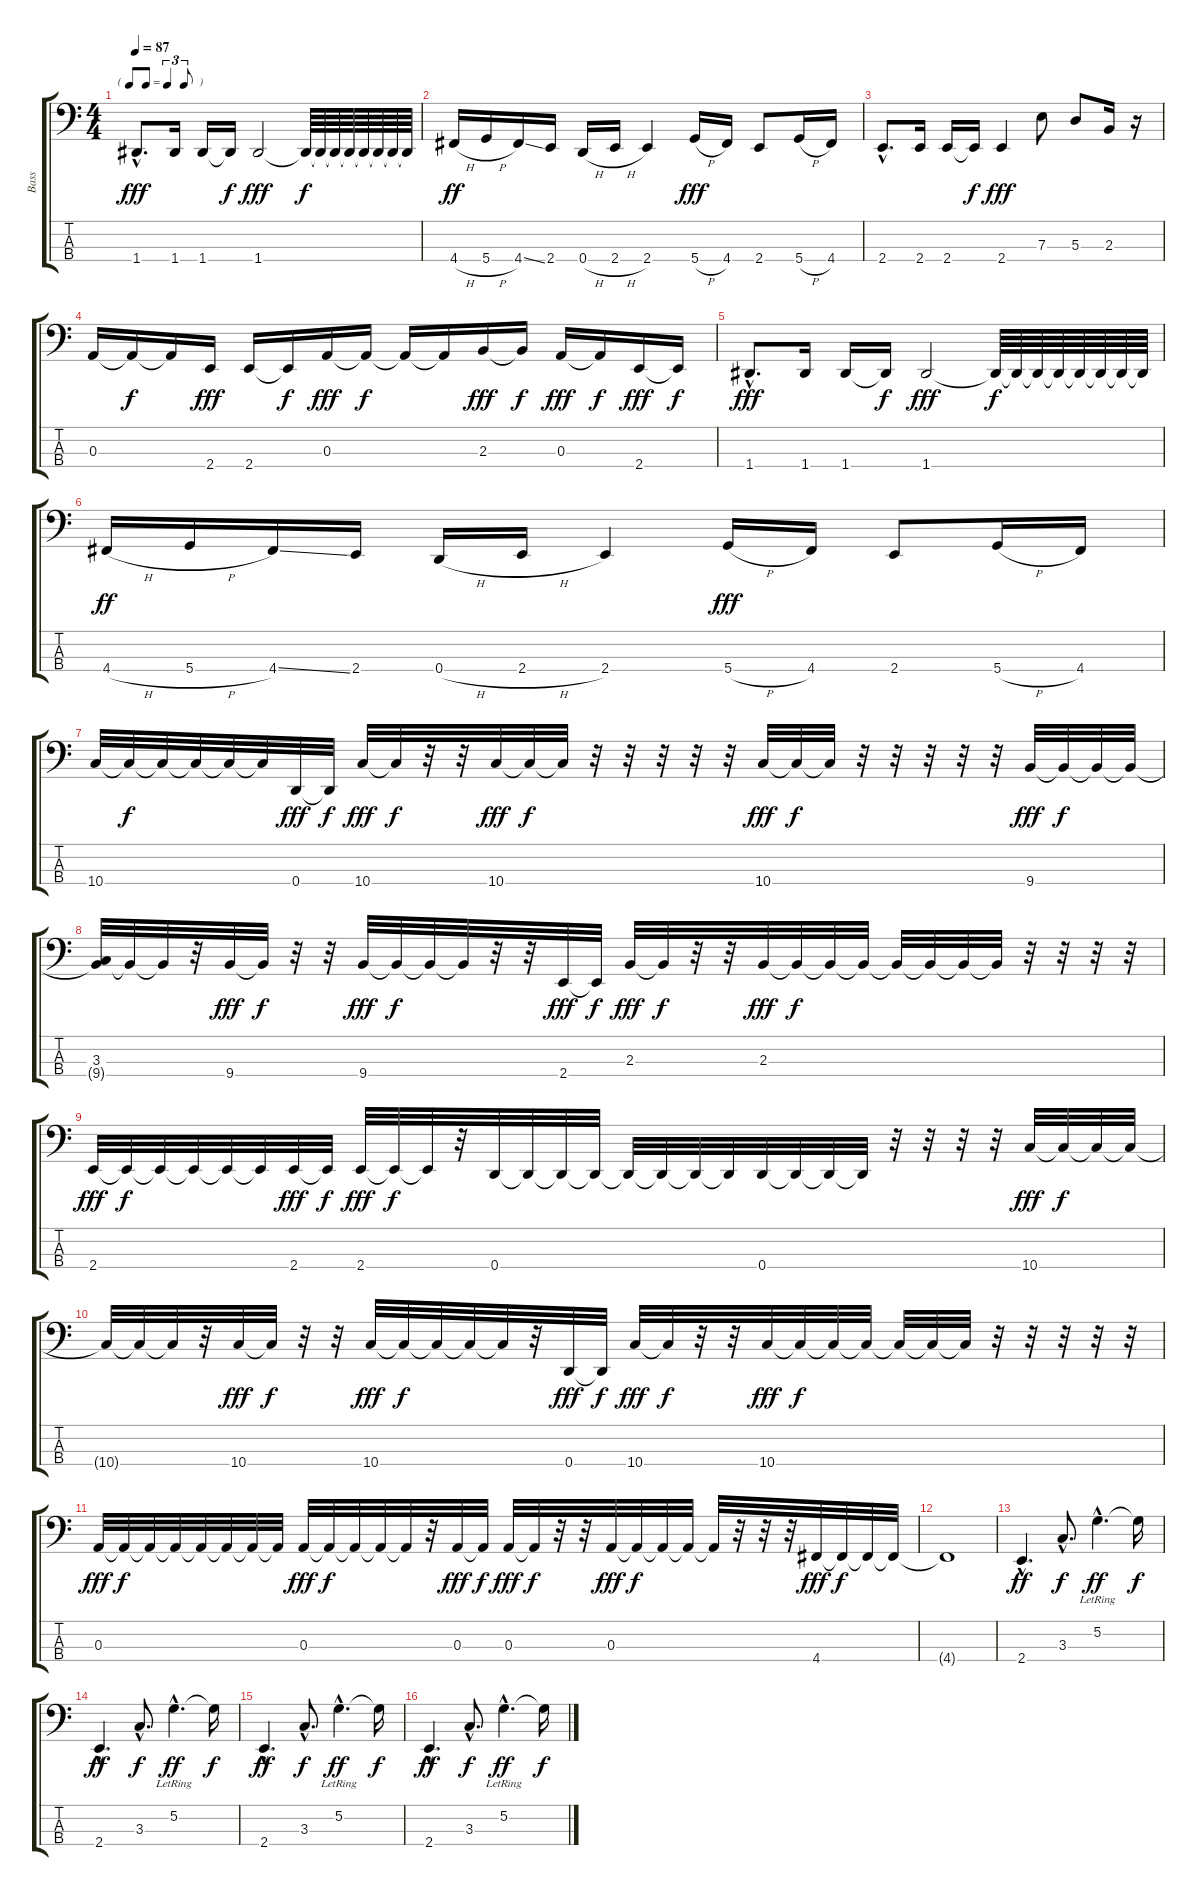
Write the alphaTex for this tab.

\track ("Bass" "Bass") {instrument electricbassfinger}
\staff {score tabs}
\tuning (G2 D2 A1 D1) {hide}
\ts (4 4)
\tf triplet8th
\tempo 87
\clef f4
\ks c
1.4{hac}.8{d dy fff} 1.4.16 1.4.16 1.4{t}.16{dy f} 1.4.2{dy fff} 1.4{t}.64{dy f} 1.4{t}.64 1.4{t}.64 1.4{t}.64 1.4{t}.64 1.4{t}.64 1.4{t}.64 1.4{t}.64 |
4.4{h}.16{dy ff} 5.4{h}.16 4.4{ss}.16 2.4.16 0.4{h}.16 2.4{h}.16 2.4.4 5.4{h}.16{dy fff} 4.4.16 2.4.8 5.4{h}.16 4.4.16 |
2.4{hac}.8{d} 2.4.16 2.4.16 2.4{t}.16{dy f} 2.4.4{dy fff} 7.3.8 5.3.8 2.3.16 r.16 |
0.3.16 0.3{t}.16{dy f} 0.3{t}.16 2.4.16{dy fff} 2.4.16 2.4{t}.16{dy f} 0.3.16{dy fff} 0.3{t}.16{dy f} 0.3{t}.16 0.3{t}.16 2.3.16{dy fff} 2.3{t}.16{dy f} 0.3.16{dy fff} 0.3{t}.16{dy f} 2.4.16{dy fff} 2.4{t}.16{dy f} |
1.4{hac}.8{d dy fff} 1.4.16 1.4.16 1.4{t}.16{dy f} 1.4.2{dy fff} 1.4{t}.64{dy f} 1.4{t}.64 1.4{t}.64 1.4{t}.64 1.4{t}.64 1.4{t}.64 1.4{t}.64 1.4{t}.64 |
4.4{h}.16{dy ff} 5.4{h}.16 4.4{ss}.16 2.4.16 0.4{h}.16 2.4{h}.16 2.4.4 5.4{h}.16{dy fff} 4.4.16 2.4.8 5.4{h}.16 4.4.16 |
10.4.32 10.4{t}.32{dy f} 10.4{t}.32 10.4{t}.32 10.4{t}.32 10.4{t}.32 0.4.32{dy fff} 0.4{t}.32{dy f} 10.4.32{dy fff} 10.4{t}.32{dy f} r.32 r.32 10.4.32{dy fff} 10.4{t}.32{dy f} 10.4{t}.32 r.32 r.32 r.32 r.32 r.32 10.4.32{dy fff} 10.4{t}.32{dy f} 10.4{t}.32 r.32 r.32 r.32 r.32 r.32 9.4.32{dy fff} 9.4{t}.32{dy f} 9.4{t}.32 9.4{t}.32 |
(3.3 9.4{t}).32 9.4{t}.32 9.4{t}.32 r.32 9.4.32{dy fff} 9.4{t}.32{dy f} r.32 r.32 9.4.32{dy fff} 9.4{t}.32{dy f} 9.4{t}.32 9.4{t}.32 r.32 r.32 2.4.32{dy fff} 2.4{t}.32{dy f} 2.3.32{dy fff} 2.3{t}.32{dy f} r.32 r.32 2.3.32{dy fff} 2.3{t}.32{dy f} 2.3{t}.32 2.3{t}.32 2.3{t}.32 2.3{t}.32 2.3{t}.32 2.3{t}.32 r.32 r.32 r.32 r.32 |
2.4.32{dy fff} 2.4{t}.32{dy f} 2.4{t}.32 2.4{t}.32 2.4{t}.32 2.4{t}.32 2.4.32{dy fff} 2.4{t}.32{dy f} 2.4.32{dy fff} 2.4{t}.32{dy f} 2.4{t}.32 r.32 0.4.32 0.4{t}.32 0.4{t}.32 0.4{t}.32 0.4{t}.32 0.4{t}.32 0.4{t}.32 0.4{t}.32 0.4.32 0.4{t}.32 0.4{t}.32 0.4{t}.32 r.32 r.32 r.32 r.32 10.4.32{dy fff} 10.4{t}.32{dy f} 10.4{t}.32 10.4{t}.32 |
10.4{t}.32 10.4{t}.32 10.4{t}.32 r.32 10.4.32{dy fff} 10.4{t}.32{dy f} r.32 r.32 10.4.32{dy fff} 10.4{t}.32{dy f} 10.4{t}.32 10.4{t}.32 10.4{t}.32 r.32 0.4.32{dy fff} 0.4{t}.32{dy f} 10.4.32{dy fff} 10.4{t}.32{dy f} r.32 r.32 10.4.32{dy fff} 10.4{t}.32{dy f} 10.4{t}.32 10.4{t}.32 10.4{t}.32 10.4{t}.32 10.4{t}.32 r.32 r.32 r.32 r.32 r.32 |
0.3.32{dy fff} 0.3{t}.32{dy f} 0.3{t}.32 0.3{t}.32 0.3{t}.32 0.3{t}.32 0.3{t}.32 0.3{t}.32 0.3.32{dy fff} 0.3{t}.32{dy f} 0.3{t}.32 0.3{t}.32 0.3{t}.32 r.32 0.3.32{dy fff} 0.3{t}.32{dy f} 0.3.32{dy fff} 0.3{t}.32{dy f} r.32 r.32 0.3.32{dy fff} 0.3{t}.32{dy f} 0.3{t}.32 0.3{t}.32 0.3{t}.32 r.32 r.32 r.32 4.4.32{dy fff} 4.4{t}.32{dy f} 4.4{t}.32 4.4{t}.32 |
4.4{t}.1 |
2.4{hac}.4{d dy ff} 3.3{hac}.8{d dy f} 5.2{hac lr}.4{d dy ff} 5.2{t}.16{dy f} |
2.4{hac}.4{d dy ff} 3.3{hac}.8{d dy f} 5.2{hac lr}.4{d dy ff} 5.2{t}.16{dy f} |
2.4{hac}.4{d dy ff} 3.3{hac}.8{d dy f} 5.2{hac lr}.4{d dy ff} 5.2{t}.16{dy f} |
2.4{hac}.4{d dy ff} 3.3{hac}.8{d dy f} 5.2{hac lr}.4{d dy ff} 5.2{t}.16{dy f}
